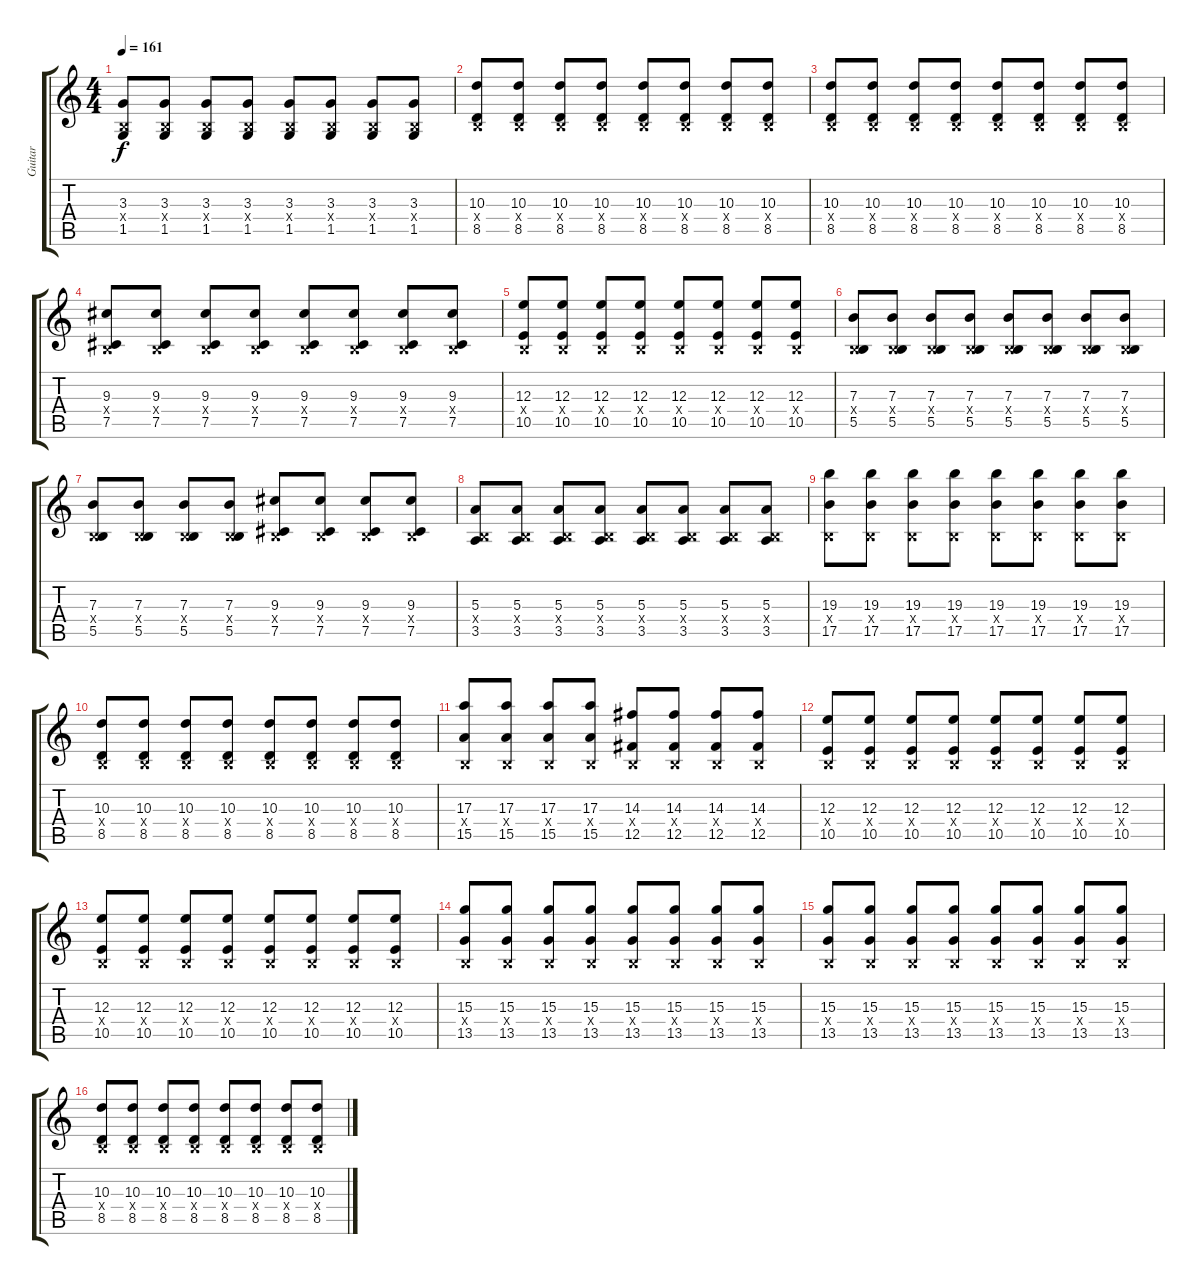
\track ("Guitar" "Guitar") {instrument distortionguitar}
\staff {score tabs}
\tuning (Db4 Ab3 E3 B2 Gb2 B1) {hide}
\ts (4 4)
\tempo 161
\clef g2
\ks c
(3.3 0.4{x} 1.5).8{dy f} (3.3 0.4{x} 1.5).8 (3.3 0.4{x} 1.5).8 (3.3 0.4{x} 1.5).8 (3.3 0.4{x} 1.5).8 (3.3 0.4{x} 1.5).8 (3.3 0.4{x} 1.5).8 (3.3 0.4{x} 1.5).8 |
(10.3 0.4{x} 8.5).8 (10.3 0.4{x} 8.5).8 (10.3 0.4{x} 8.5).8 (10.3 0.4{x} 8.5).8 (10.3 0.4{x} 8.5).8 (10.3 0.4{x} 8.5).8 (10.3 0.4{x} 8.5).8 (10.3 0.4{x} 8.5).8 |
(10.3 0.4{x} 8.5).8 (10.3 0.4{x} 8.5).8 (10.3 0.4{x} 8.5).8 (10.3 0.4{x} 8.5).8 (10.3 0.4{x} 8.5).8 (10.3 0.4{x} 8.5).8 (10.3 0.4{x} 8.5).8 (10.3 0.4{x} 8.5).8 |
(9.3 0.4{x} 7.5).8 (9.3 0.4{x} 7.5).8 (9.3 0.4{x} 7.5).8 (9.3 0.4{x} 7.5).8 (9.3 0.4{x} 7.5).8 (9.3 0.4{x} 7.5).8 (9.3 0.4{x} 7.5).8 (9.3 0.4{x} 7.5).8 |
(12.3 0.4{x} 10.5).8 (12.3 0.4{x} 10.5).8 (12.3 0.4{x} 10.5).8 (12.3 0.4{x} 10.5).8 (12.3 0.4{x} 10.5).8 (12.3 0.4{x} 10.5).8 (12.3 0.4{x} 10.5).8 (12.3 0.4{x} 10.5).8 |
(7.3 0.4{x} 5.5).8 (7.3 0.4{x} 5.5).8 (7.3 0.4{x} 5.5).8 (7.3 0.4{x} 5.5).8 (7.3 0.4{x} 5.5).8 (7.3 0.4{x} 5.5).8 (7.3 0.4{x} 5.5).8 (7.3 0.4{x} 5.5).8 |
(7.3 0.4{x} 5.5).8 (7.3 0.4{x} 5.5).8 (7.3 0.4{x} 5.5).8 (7.3 0.4{x} 5.5).8 (9.3 0.4{x} 7.5).8 (9.3 0.4{x} 7.5).8 (9.3 0.4{x} 7.5).8 (9.3 0.4{x} 7.5).8 |
(5.3 0.4{x} 3.5).8 (5.3 0.4{x} 3.5).8 (5.3 0.4{x} 3.5).8 (5.3 0.4{x} 3.5).8 (5.3 0.4{x} 3.5).8 (5.3 0.4{x} 3.5).8 (5.3 0.4{x} 3.5).8 (5.3 0.4{x} 3.5).8 |
(19.3 0.4{x} 17.5).8 (19.3 0.4{x} 17.5).8 (19.3 0.4{x} 17.5).8 (19.3 0.4{x} 17.5).8 (19.3 0.4{x} 17.5).8 (19.3 0.4{x} 17.5).8 (19.3 0.4{x} 17.5).8 (19.3 0.4{x} 17.5).8 |
(10.3 0.4{x} 8.5).8 (10.3 0.4{x} 8.5).8 (10.3 0.4{x} 8.5).8 (10.3 0.4{x} 8.5).8 (10.3 0.4{x} 8.5).8 (10.3 0.4{x} 8.5).8 (10.3 0.4{x} 8.5).8 (10.3 0.4{x} 8.5).8 |
(17.3 0.4{x} 15.5).8 (17.3 0.4{x} 15.5).8 (17.3 0.4{x} 15.5).8 (17.3 0.4{x} 15.5).8 (14.3 0.4{x} 12.5).8 (14.3 0.4{x} 12.5).8 (14.3 0.4{x} 12.5).8 (14.3 0.4{x} 12.5).8 |
(12.3 0.4{x} 10.5).8 (12.3 0.4{x} 10.5).8 (12.3 0.4{x} 10.5).8 (12.3 0.4{x} 10.5).8 (12.3 0.4{x} 10.5).8 (12.3 0.4{x} 10.5).8 (12.3 0.4{x} 10.5).8 (12.3 0.4{x} 10.5).8 |
(12.3 0.4{x} 10.5).8 (12.3 0.4{x} 10.5).8 (12.3 0.4{x} 10.5).8 (12.3 0.4{x} 10.5).8 (12.3 0.4{x} 10.5).8 (12.3 0.4{x} 10.5).8 (12.3 0.4{x} 10.5).8 (12.3 0.4{x} 10.5).8 |
(15.3 0.4{x} 13.5).8 (15.3 0.4{x} 13.5).8 (15.3 0.4{x} 13.5).8 (15.3 0.4{x} 13.5).8 (15.3 0.4{x} 13.5).8 (15.3 0.4{x} 13.5).8 (15.3 0.4{x} 13.5).8 (15.3 0.4{x} 13.5).8 |
(15.3 0.4{x} 13.5).8 (15.3 0.4{x} 13.5).8 (15.3 0.4{x} 13.5).8 (15.3 0.4{x} 13.5).8 (15.3 0.4{x} 13.5).8 (15.3 0.4{x} 13.5).8 (15.3 0.4{x} 13.5).8 (15.3 0.4{x} 13.5).8 |
(10.3 0.4{x} 8.5).8 (10.3 0.4{x} 8.5).8 (10.3 0.4{x} 8.5).8 (10.3 0.4{x} 8.5).8 (10.3 0.4{x} 8.5).8 (10.3 0.4{x} 8.5).8 (10.3 0.4{x} 8.5).8 (10.3 0.4{x} 8.5).8
